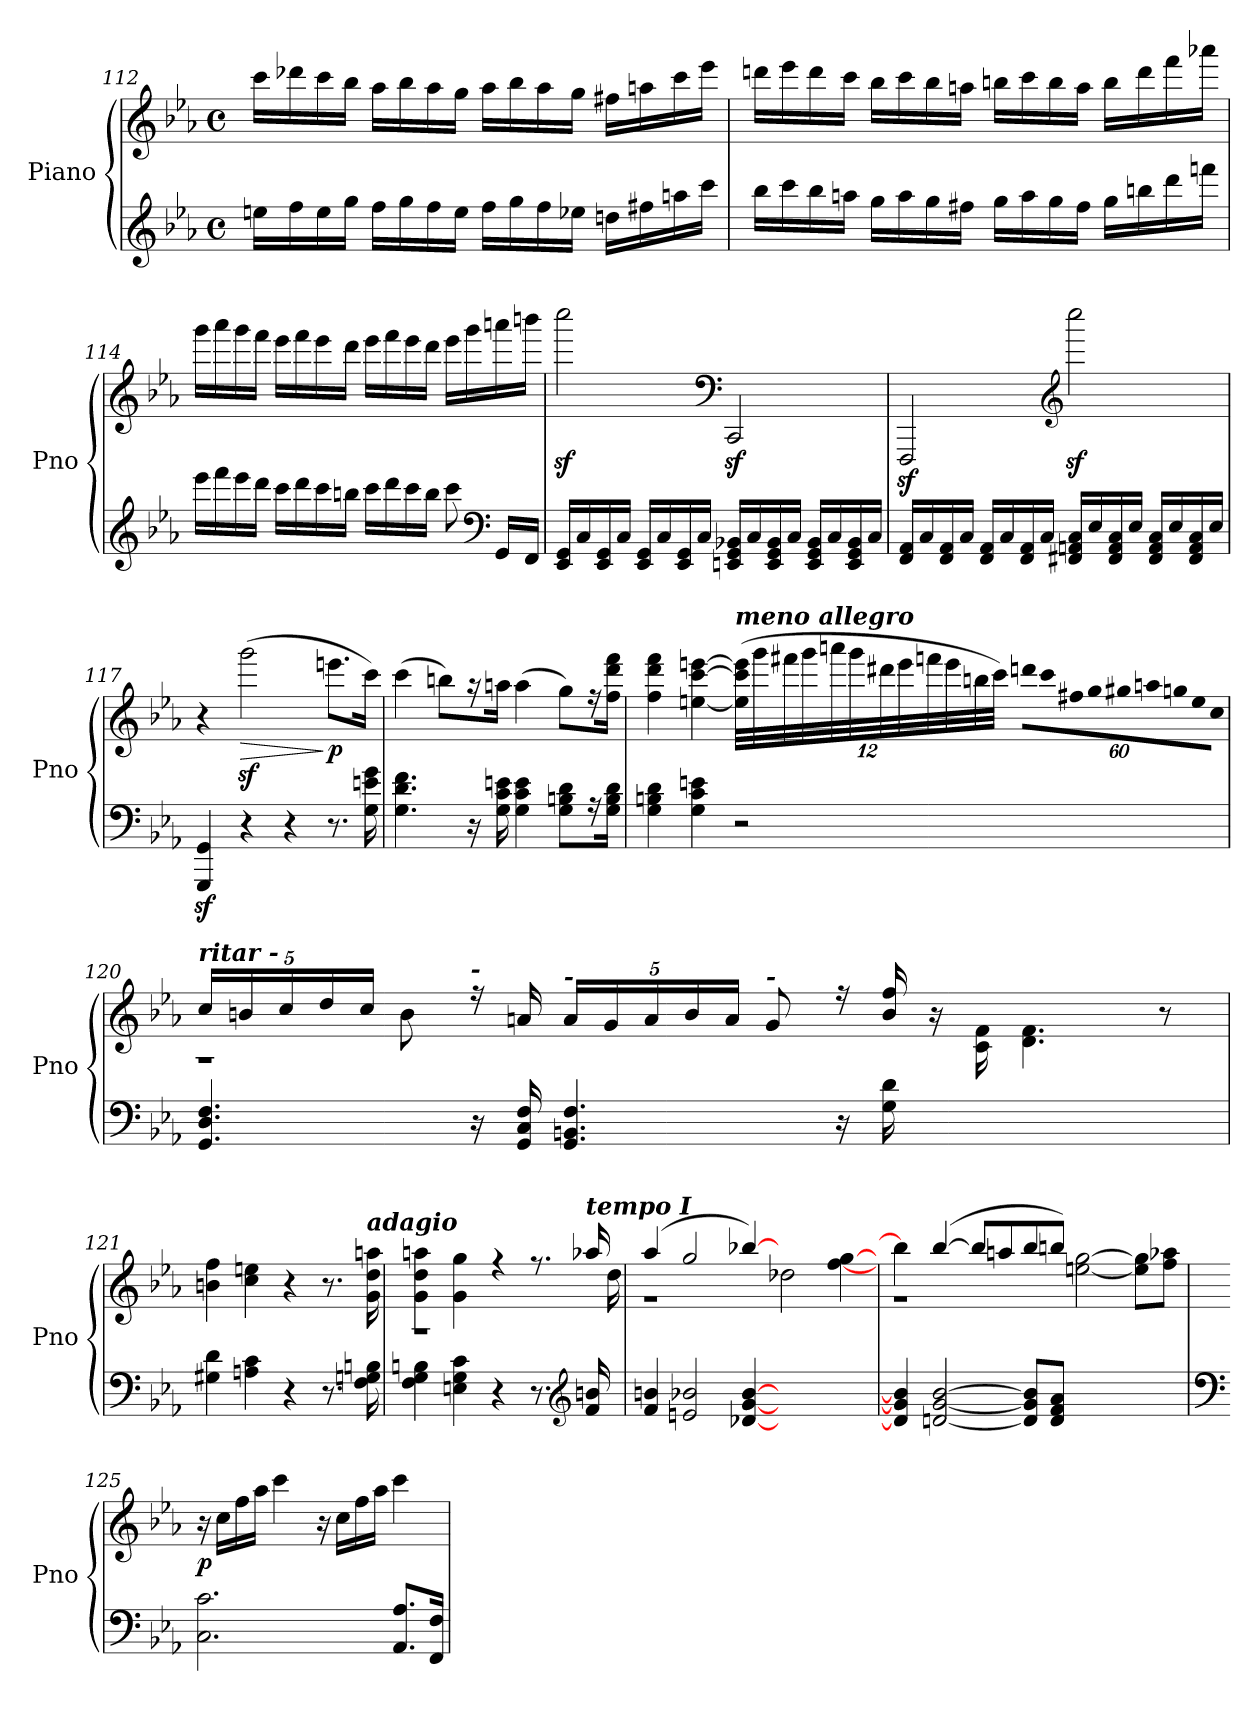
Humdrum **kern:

**kern	**kern	**dynam
*part1	*part1	*part1
*staff2	*staff1	*staff1/2
*I"Piano	*	*
*I'Pno	*	*
!!LO:LB:g=z
*clefG2	*clefG2	*
*k[b-e-a-]	*k[b-e-a-]	*
*M4/4	*M4/4	*
*met(c)	*met(c)	*
=112	=112	=112
16een\LL	16ccc\LL	.
16ff\	16ddd-X\	.
16ee\	16ccc\	.
16gg\JJ	16bb-\JJ	.
16ff\LL	16aa-\LL	.
16gg\	16bb-\	.
16ff\	16aa-\	.
16ee\JJ	16gg\JJ	.
16ff\LL	16aa-\LL	.
16gg\	16bb-\	.
16ff\	16aa-\	.
16ee-X\JJ	16gg\JJ	.
16ddn\LL	16ff#X\LL	.
16ff#X\	16aan\	.
16aan\	16ccc\	.
16ccc\JJ	16eee-\JJ	.
!!LO:LB:g=z
=113	=113	=113
16bb-\LL	16dddn\LL	.
16ccc\	16eee-\	.
16bb-\	16ddd\	.
16aan\JJ	16ccc\JJ	.
16gg\LL	16bb-\LL	.
16aa\	16ccc\	.
16gg\	16bb-\	.
16ff#X\JJ	16aan\JJ	.
16gg\LL	16bbn\LL	.
16aa\	16ccc\	.
16gg\	16bb\	.
16ff#\JJ	16aa\JJ	.
16gg\LL	16bb\LL	.
16bbn\	16ddd\	.
16ddd\	16fff\	.
16fffn\JJ	16aaa-X\JJ	.
!!LO:LB:g=z
=114	=114	=114
16eee-\LL	16ggg\LL	.
16fff\	16aaa-\	.
16eee-\	16ggg\	.
16ddd\JJ	16fff\JJ	.
16ccc\LL	16eee-\LL	.
16ddd\	16fff\	.
16ccc\	16eee-\	.
16bbn\JJ	16ddd\JJ	.
16ccc\LL	16eee-\LL	.
16ddd\	16fff\	.
16ccc\	16eee-\	.
16bb\JJ	16ddd\JJ	.
8ccc\	16eee-\LL	.
.	16ggg\	.
*clefF4	*	*
16GG/LL	16aaan\	.
16FF/JJ	16bbbn\JJ	.
=115	=115	=115
16EE-/ 16GG/LL	2ccccz<\	.
16C/	.	.
16EE-/ 16GG/	.	.
16C/JJ	.	.
16EE-/ 16GG/LL	.	.
16C/	.	.
16EE-/ 16GG/	.	.
16C/JJ	.	.
*	*clefF4	*
16EEn/ 16GG/ 16BB-X/LL	2CCz</	.
16C/	.	.
16EE/ 16GG/ 16BB-/	.	.
16C/JJ	.	.
16EE/ 16GG/ 16BB-/LL	.	.
16C/	.	.
16EE/ 16GG/ 16BB-/	.	.
16C/JJ	.	.
!!LO:PB:g=z
=116	=116	=116
16FF/ 16AA-/LL	2FFFz</	.
16C/	.	.
16FF/ 16AA-/	.	.
16C/JJ	.	.
16FF/ 16AA-/LL	.	.
16C/	.	.
16FF/ 16AA-/	.	.
16C/JJ	.	.
*	*clefG2	*
16FF#X/ 16AAn/ 16C/LL	2ccccz<\	.
16E-/	.	.
16FF#/ 16AA/ 16C/	.	.
16E-/JJ	.	.
16FF#/ 16AA/ 16C/LL	.	.
16E-/	.	.
16FF#/ 16AA/ 16C/	.	.
16E-/JJ	.	.
=117	=117	=117
4GGG/z< 4GG/z<	4r	.
!	!	!LO:HP:b
4r	(>2gggz<\	>
4r	.	.
!	!	!LO:DY:n=1:b
8.r	8.eeen\L	] p
16G\ 16en\ 16g\	16ccc\Jk)	.
=118	=118	=118
4.G\ 4.d\ 4.f\	(>4ccc\	.
.	8bbn\L)	.
16r	16r	.
16G\ 16c\ 16en\	16aan\Jk	.
4G\ 4c\ 4e\	(>4aa\	.
8G\ 8Bn\ 8d\L	8gg\L)	.
16r	16r	.
16G\ 16B\ 16d\Jk	16ff\ 16ddd\ 16fff\Jk	.
!!LO:LB:g=z
=119	=119	=119
4G\ 4Bn\ 4d\	4ff\ 4ddd\ 4fff\	.
4G\ 4c\ 4en\	[4een\ [4ccc\ [4eeen\	.
*	*Xbrackettup	*
!	!LO:TX:a:Bi:t=meno allegro	!
2r	(>48ee\] 48ccc\] 48eee\]LLL	.
.	48ggg\	.
.	48fff#X\	.
.	48ggg\	.
.	48aaan\	.
.	48ggg\	.
.	48ddd#X\	.
.	48eee\	.
.	48fffn\	.
.	48eee\	.
.	48bbn\	.
.	48ccc\JJJ)	.
!	!LO:N:vis=32	!
.	1920%53dddn\LLL	.
!	!LO:N:vis=32	!
.	1920%53ccc\	.
!	!LO:N:vis=32	!
.	1920%53ff#X\	.
!	!LO:N:vis=32	!
.	1920%53gg\	.
!	!LO:N:vis=32	!
.	1920%53gg#X\	.
!	!LO:N:vis=32	!
.	1920%53aan\	.
!	!LO:N:vis=32	!
.	1920%53ggn\	.
!	!LO:N:vis=32	!
.	1920%53ee\	.
!	!LO:N:vis=32	!
.	1920%53cc\JJJ	.
.	640ryy	.
!!LO:LB:g=z
=120	=120	=120
*	*^	*
!	!LO:TX:a:Bi:t=ritar -	!	!
4.GG/ 4.D/ 4.F/	20cc/LL	1r	.
.	20bn/	.	.
.	20cc/	.	.
.	20dd/	.	.
.	20cc/JJ	.	.
.	8b\	.	.
!	!LO:TX:a:Bi:t=-	!	!
16r	16r	.	.
16GG/ 16C/ 16F/	16an/	.	.
!	!LO:TX:a:Bi:t=-	!	!
4.GG/ 4.BBn/ 4.F/	20a/LL	.	.
.	20g/	.	.
.	20a/	.	.
.	20b/	.	.
.	20a/JJ	.	.
!	!LO:TX:a:Bi:t=-	!	!
.	8g/	.	.
16r	16r	.	.
16G\ 16d\	16b/ 16ff/	.	.
2ryy	2ryy	16r	.
.	.	16c\ 16f\	.
.	.	4.d\ 4.f\	.
8ryy	8ryy	8r	.
=121	=121	=121	=121
!	!LO:TX:a:Bi:t=-do	!	!
*	*v	*v	*
4G#X\ 4d\	4bn\ 4ff\	.
4An\ 4c\	4cc\ 4een\	.
4r	4r	.
8.r	8.r	.
!	!LO:TX:a:Bi:t=adagio	!
16F\ 16Gn\ 16Bn\	16g\ 16dd\ 16aan\	.
=122	=122	=122
*	*^	*
4F\ 4G\ 4Bn\	4g\ 4dd\ 4aan\	1r	.
4En\ 4G\ 4c\	4g\ 4gg\	.	.
4r	4r	.	.
8.r	8.r	.	.
*clefG2	*	*	*
!	!LO:TX:a:Bi:t=tempo I	!	!
16f/ 16bn/	16aa-X/	.	.
16ryy	16ryy	16dd\	.
=123	=123	=123	=123
4f/ 4bn/	(>4aa-/	1r	.
2en/ 2b-X/	2gg/	.	.
[4d-X/ [4g/ [4b-/	[4bb-X/)	.	.
2.ryy	2.ryy	2dd-X\	.
.	.	([4ff\ [4gg\	.
!!LO:LB:g=z	!!
=124	=124	=124	=124
4d-/] 4g/] 4b-/]	4bb-\]	1r	.
!	!	!	!LO:DY:b
[2dn/ [2g/ [2b-/	(>[4bb-/	.	other-dynamics
.	8bb-/L]	.	.
.	8aan/	.	.
8d/] 8g/] 8b-/]L	8bb-/	.	.
8d/ 8f/ 8a-/J	8bbn/J)	.	.
2.ryy	2.ryy	[2een\ [2gg\	.
.	.	8ee\] 8gg\]L	.
.	.	8ff\ 8aa-X\J	.
*	*v	*v	*
=125	=125	=125
*clefF4	*	*
*	*^	*
!	!	!	!LO:DY:b
*	*v	*v	*
2.C\ 2.c\	16r	p
.	16cc\LL	.
.	16ff\	.
.	16aa-\JJ	.
.	4ccc\	.
.	16r	.
.	16cc\LL	.
.	16ff\	.
.	16aa-\JJ	.
8.AA-/ 8.A-/L	4ccc\	.
16FF/ 16F/Jk	.	.
=	=	=
*-	*-	*-
